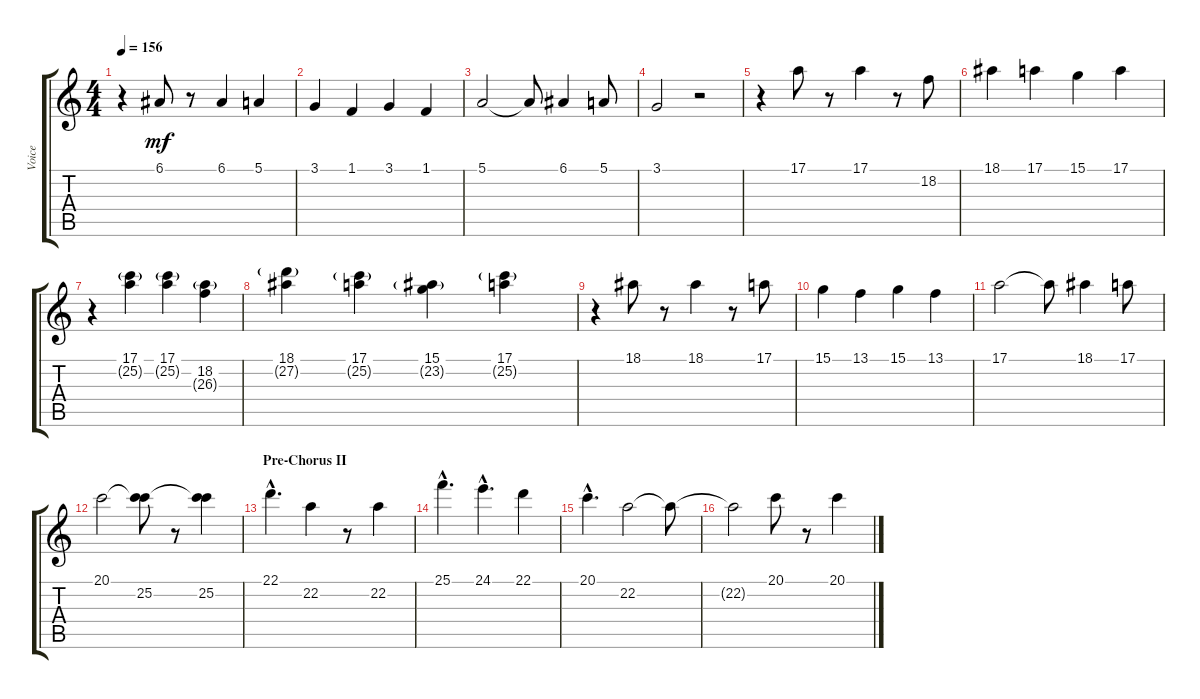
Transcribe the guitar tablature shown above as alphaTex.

\track ("Voice" "Voice") {instrument lead1square}
\staff {score tabs}
\tuning (E4 B3 G3 D3 A2 E2) {hide}
\ts (4 4)
\tempo 156
\clef g2
\ks c
r.4{dy mf} 6.1.8 r.8 6.1.4 5.1.4 |
3.1.4 1.1.4 3.1.4 1.1.4 |
5.1.2 5.1{t}.8 6.1.4 5.1.8 |
3.1.2 r.2 |
r.4{volume 12} 17.1.8 r.8 17.1.4 r.8 18.2.8 |
18.1.4 17.1.4 15.1.4 17.1.4 |
r.4 (17.1 25.2{g}).4 (17.1 25.2{g}).4 (18.2 26.3{g}).4 |
(18.1 27.2{g}).4 (17.1 25.2{g}).4 (15.1 23.2{g}).4 (17.1 25.2{g}).4 |
r.4 18.1.8 r.8 18.1.4 r.8 17.1.8 |
15.1.4 13.1.4 15.1.4 13.1.4 |
17.1.2 17.1{t}.8 18.1.4 17.1.8 |
20.1.2 (20.1{t} 25.2).8 r.8 (20.1{t} 25.2).4 |
\section ("" "Pre-Chorus II")
22.1{hac}.4{d} 22.2.4 r.8 22.2.4 |
25.1{hac}.4{d} 24.1{hac}.4{d} 22.1.4 |
20.1{hac}.4{d} 22.2.2 22.2{t}.8 |
22.2{t}.2 20.1.8 r.8 20.1.4
